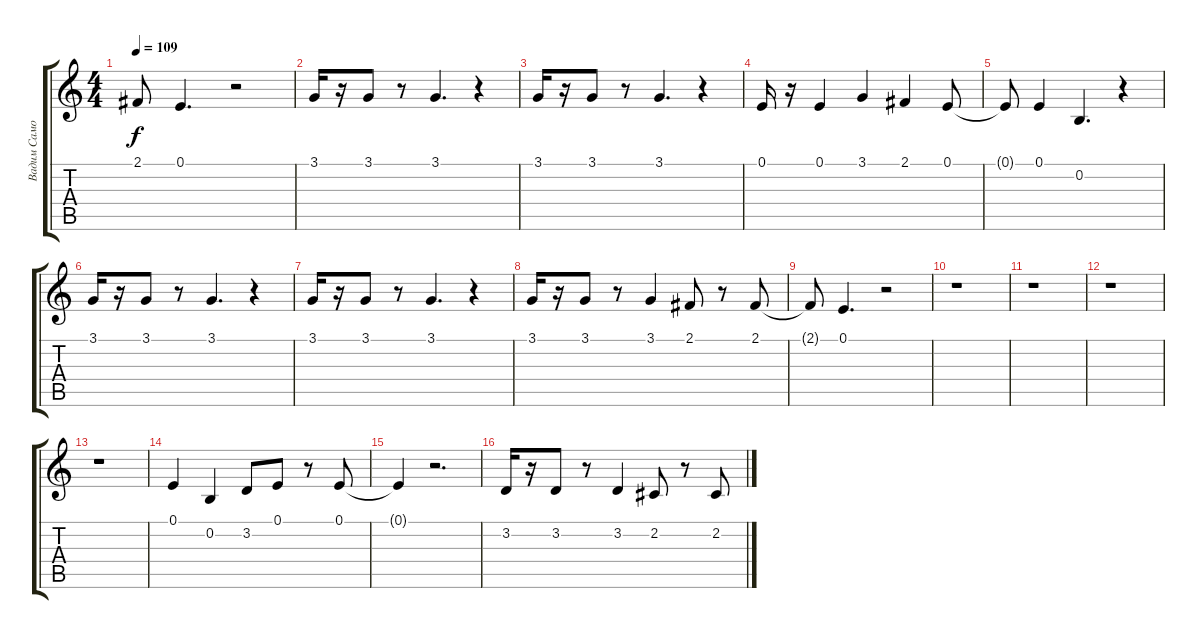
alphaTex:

\track ("Вадим Самойлов (вокал)" "Вадим Само") {instrument vibraphone}
\staff {score tabs}
\tuning (E4 B3 G3 D3 A2 E2) {hide}
\ts (4 4)
\tempo 109
\clef g2
\ks c
2.1{t}.8{dy f} 0.1.4{d} r.2 |
3.1.16 r.16 3.1.8 r.8 3.1.4{d} r.4 |
3.1.16 r.16 3.1.8 r.8 3.1.4{d} r.4 |
0.1.16 r.16 0.1.4 3.1.4 2.1.4 0.1.8 |
0.1{t}.8 0.1.4 0.2.4{d} r.4 |
3.1.16 r.16 3.1.8 r.8 3.1.4{d} r.4 |
3.1.16 r.16 3.1.8 r.8 3.1.4{d} r.4 |
3.1.16 r.16 3.1.8 r.8 3.1.4 2.1.8 r.8 2.1.8 |
2.1{t}.8 0.1.4{d} r.2 |
r.1 |
r.1 |
r.1 |
r.1 |
0.1.4 0.2.4 3.2.8 0.1.8 r.8 0.1.8 |
0.1{t}.4 r.2{d} |
3.2.16 r.16 3.2.8 r.8 3.2.4 2.2.8 r.8 2.2.8
